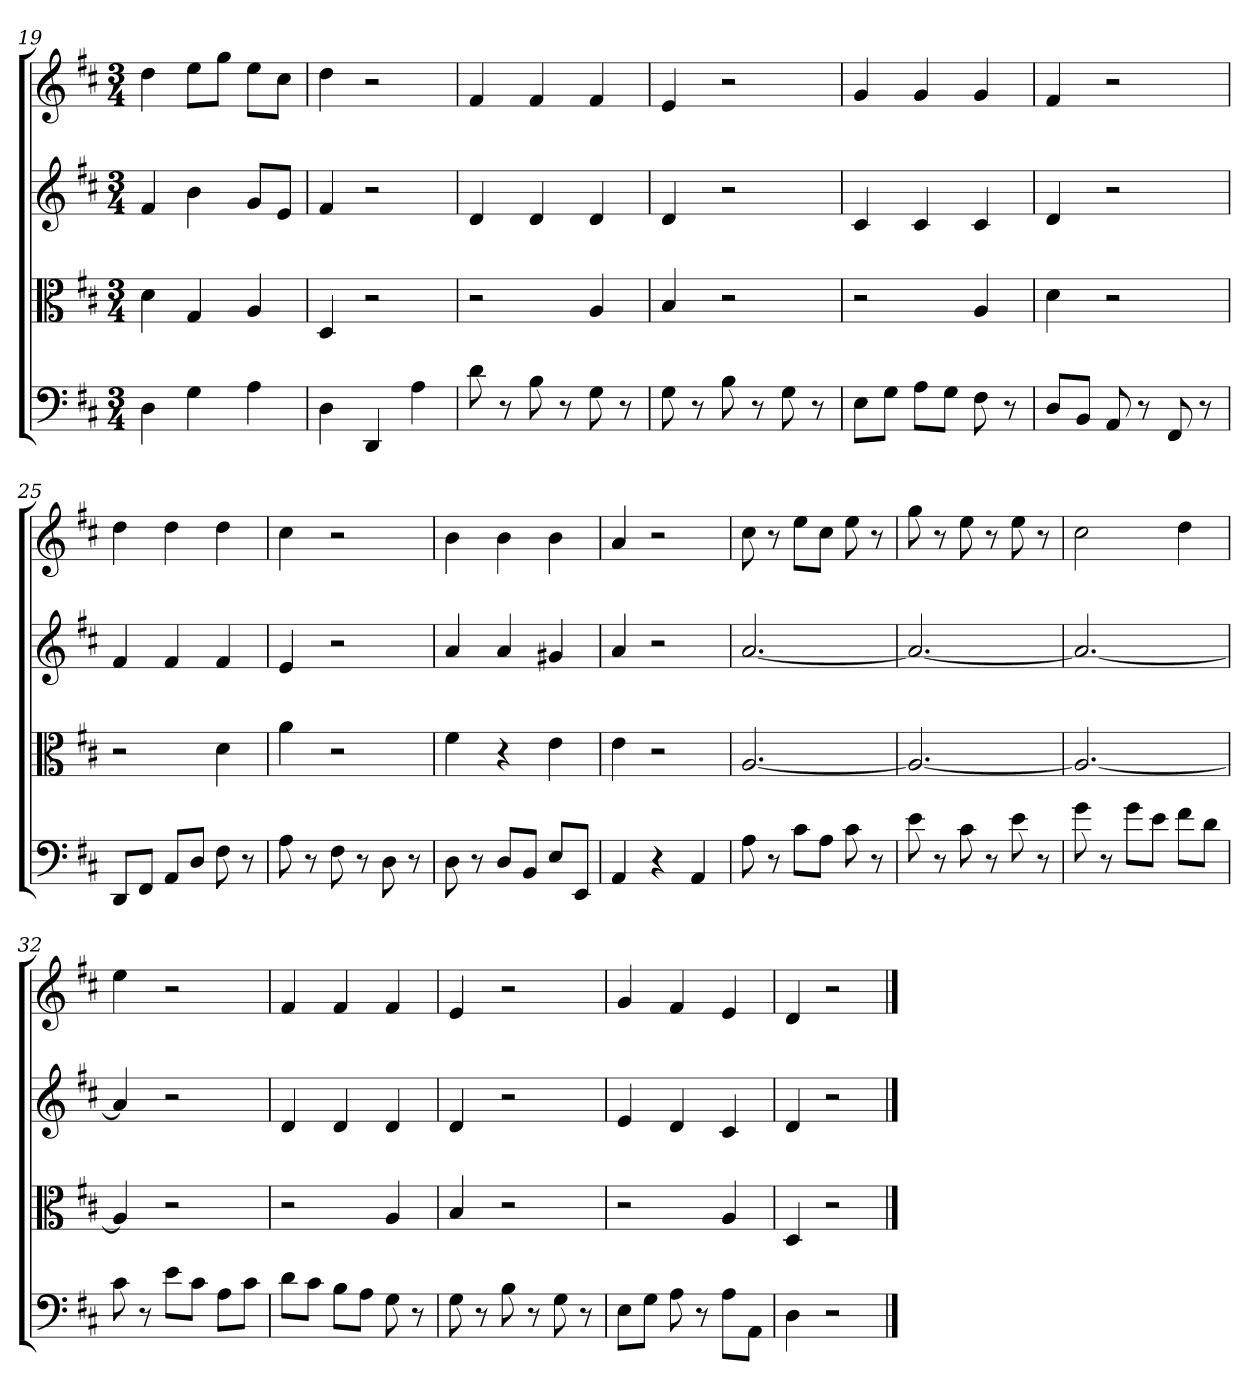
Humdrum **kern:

**kern	**kern	**kern	**kern
*part4	*part3	*part2	*part1
*staff4	*staff3	*staff2	*staff1
*clefF4	*clefC3	*clefG2	*clefG2
*k[f#c#]	*k[f#c#]	*k[f#c#]	*k[f#c#]
*D:	*D:	*D:	*D:
*M3/4	*M3/4	*M3/4	*M3/4
=19	=19	=19	=19
4D	4d	4f#	4dd
4G	4G	4b	8ee\L
.	.	.	8gg\J
4A	4A	8g/L	8ee\L
.	.	8e/J	8cc#\J
=20	=20	=20	=20
4D	4D	4f#	4dd
4DD	2r	2r	2r
4A	.	.	.
=21	=21	=21	=21
8d	2r	4d	4f#
8r	.	.	.
8B	.	4d	4f#
8r	.	.	.
8G	4A	4d	4f#
8r	.	.	.
=22	=22	=22	=22
8G	4B	4d	4e
8r	.	.	.
8B	2r	2r	2r
8r	.	.	.
8G	.	.	.
8r	.	.	.
=23	=23	=23	=23
8E\L	2r	4c#	4g
8G\J	.	.	.
8A\L	.	4c#	4g
8G\J	.	.	.
8F#	4A	4c#	4g
8r	.	.	.
=24	=24	=24	=24
8D/L	4d	4d	4f#
8BB/J	.	.	.
8AA	2r	2r	2r
8r	.	.	.
8FF#	.	.	.
8r	.	.	.
=25	=25	=25	=25
8DD/L	2r	4f#	4dd
8FF#/J	.	.	.
8AA/L	.	4f#	4dd
8D/J	.	.	.
8F#	4d	4f#	4dd
8r	.	.	.
=26	=26	=26	=26
8A	4a	4e	4cc#
8r	.	.	.
8F#	2r	2r	2r
8r	.	.	.
8D	.	.	.
8r	.	.	.
=27	=27	=27	=27
8D	4f#	4a	4b
8r	.	.	.
8D/L	4r	4a	4b
8BB/J	.	.	.
8E/L	4e	4g#X	4b
8EE/J	.	.	.
=28	=28	=28	=28
4AA	4e	4a	4a
4r	2r	2r	2r
4AA	.	.	.
=29	=29	=29	=29
8A	[2.A	[2.a	8cc#
8r	.	.	8r
8c#\L	.	.	8ee\L
8A\J	.	.	8cc#\J
8c#	.	.	8ee
8r	.	.	8r
=30	=30	=30	=30
8e	2.A_	2.a_	8gg
8r	.	.	8r
8c#	.	.	8ee
8r	.	.	8r
8e	.	.	8ee
8r	.	.	8r
=31	=31	=31	=31
8g	2.A_	2.a_	2cc#
8r	.	.	.
8g\L	.	.	.
8e\J	.	.	.
8f#\L	.	.	4dd
8d\J	.	.	.
=32	=32	=32	=32
8c#	4A]	4a]	4ee
8r	.	.	.
8e\L	2r	2r	2r
8c#\J	.	.	.
8A\L	.	.	.
8c#\J	.	.	.
=33	=33	=33	=33
8d\L	2r	4d	4f#
8c#\J	.	.	.
8B\L	.	4d	4f#
8A\J	.	.	.
8G	4A	4d	4f#
8r	.	.	.
=34	=34	=34	=34
8G	4B	4d	4e
8r	.	.	.
8B	2r	2r	2r
8r	.	.	.
8G	.	.	.
8r	.	.	.
=35	=35	=35	=35
8E\L	2r	4e	4g
8G\J	.	.	.
8A	.	4d	4f#
8r	.	.	.
8A\L	4A	4c#	4e
8AA\J	.	.	.
=36	=36	=36	=36
4D	4D	4d	4d
2r	2r	2r	2r
==	==	==	==
*-	*-	*-	*-
